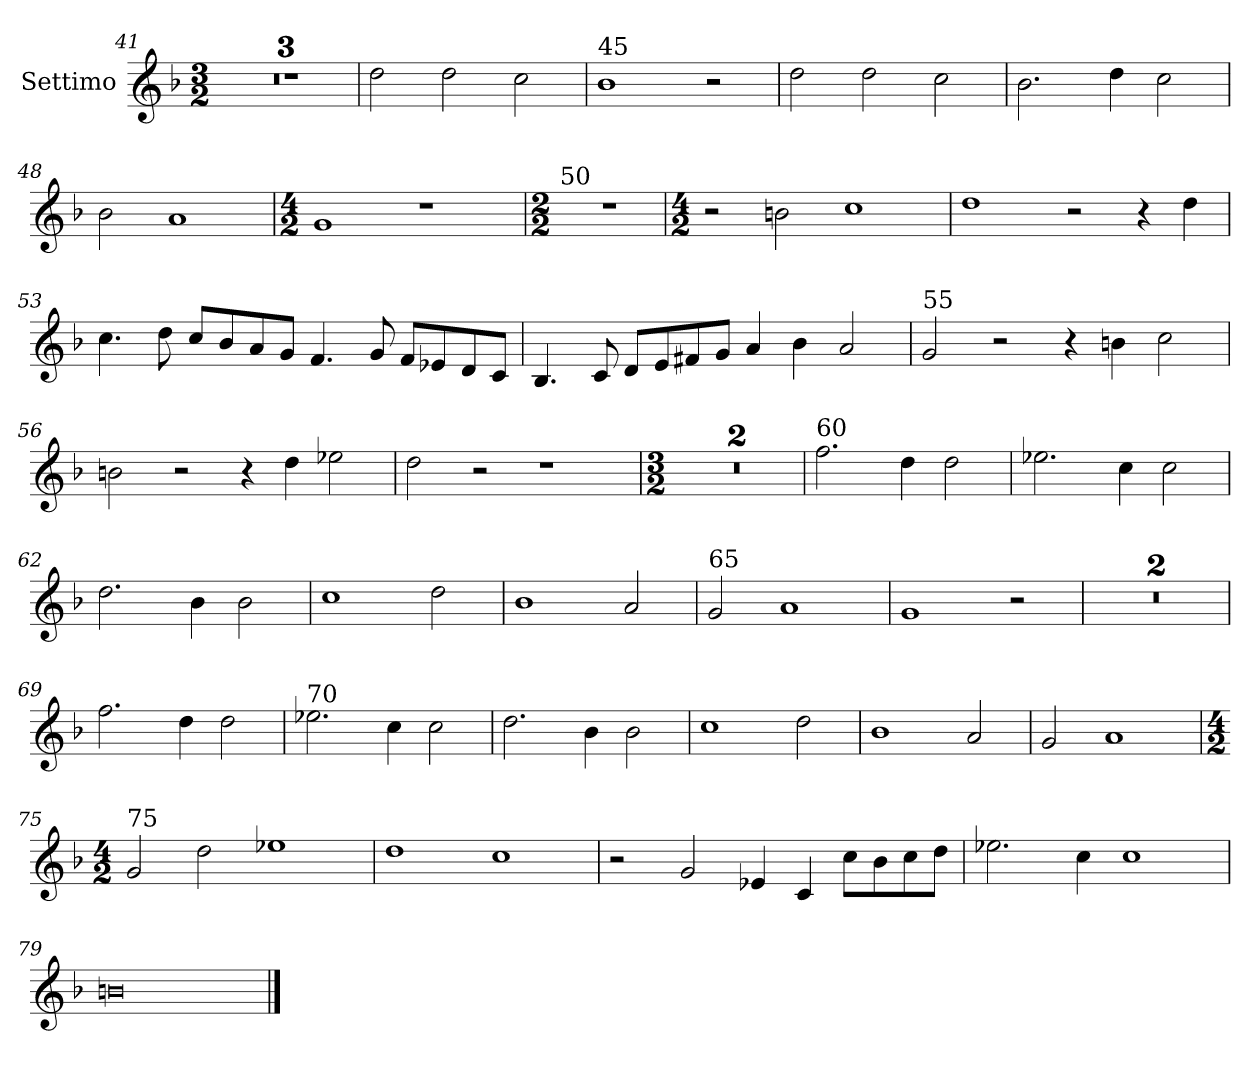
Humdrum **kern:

**kern
*part1
*staff1
*I"Settimo
!!LO:PB:g=z
*clefG2
*k[b-]
*M3/2
=41
1.r
=42
1.r
=43
1.r
=44
2dd\
2dd\
2cc\
!!LO:LB:g=z
=45
!LO:TX:a:t=45
1b-
2r
!!LO:LB:g=z
=46
2dd\
2dd\
2cc\
=47
2.b-\
4dd\
2cc\
=48
2b-\
1a
=49
*M4/2
1g
1r
=50
*M2/2
!LO:TX:a:t=50
1r
=51
*M4/2
2r
2bn\
1cc
!!LO:LB:g=z
=52
1dd
2r
4r
4dd\
=53
4.cc\
8dd\
8cc/L
8b-/
8a/
8g/J
4.f/
8g/
8f/L
8e-X/
8d/
8c/J
=54
4.B-/
8c/
8d/L
8e/
8f#X/
8g/J
4a/
4b-\
2a/
!!LO:PB:g=z
=55
!LO:TX:a:t=55
2g/
2r
4r
4bn\
2cc\
=56
2bn\
2r
4r
4dd\
2ee-X\
=57
2dd\
2r
1r
=58
*M3/2
1.r
=59
1.r
=60
!LO:TX:a:t=60
2.ff\
4dd\
2dd\
!!LO:LB:g=z
=61
2.ee-X\
4cc\
2cc\
=62
2.dd\
4b-\
2b-\
=63
1cc
2dd\
=64
1b-
2a/
=65
!LO:TX:a:t=65
2g/
1a
=66
1g
2r
=67
1.r
!!LO:LB:g=z
=68
1.r
!!LO:LB:g=z
=69
2.ff\
4dd\
2dd\
=70
!LO:TX:a:t=70
2.ee-X\
4cc\
2cc\
=71
2.dd\
4b-\
2b-\
=72
1cc
2dd\
=73
1b-
2a/
=74
2g/
1a
!!LO:LB:g=z
=75
*M4/2
!LO:TX:a:t=75
2g/
2dd\
1ee-X
=76
1dd
1cc
=77
2r
2g/
4e-X/
4c/
8cc\L
8b-\
8cc\
8dd\J
=78
2.ee-X\
4cc\
1cc
=79
0bn
==
*-
